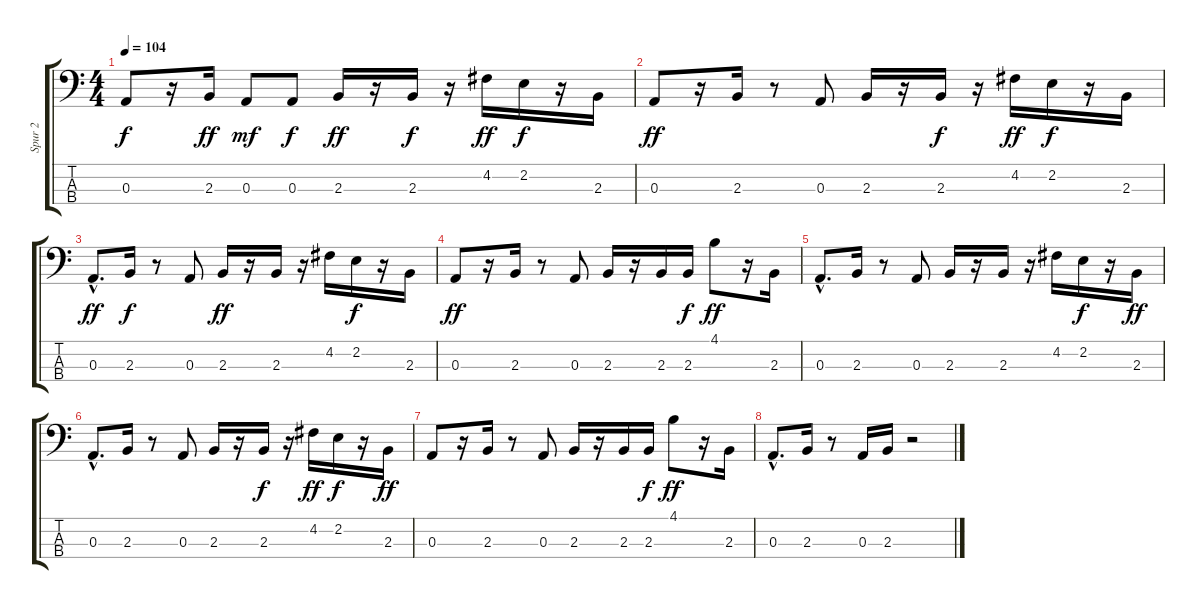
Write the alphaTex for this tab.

\track ("Spur 2" "Spur 2") {instrument fretlessbass}
\staff {score tabs}
\tuning (G2 D2 A1 E1) {hide}
\ts (4 4)
\tempo 104
\clef f4
\ks c
0.3.8{dy f} r.16 2.3.16{dy ff} 0.3.8{dy mf} 0.3.8{dy f} 2.3.16{dy ff} r.16 2.3.16{dy f} r.16 4.2.16{dy ff} 2.2.16{dy f} r.16 2.3.16 |
0.3.8{dy ff} r.16 2.3.16 r.8 0.3.8 2.3.16 r.16 2.3.16{dy f} r.16 4.2.16{dy ff} 2.2.16{dy f} r.16 2.3.16 |
0.3{hac}.8{d dy ff} 2.3.16{dy f} r.8 0.3.8 2.3.16{dy ff} r.16 2.3.16 r.16 4.2.16 2.2.16{dy f} r.16 2.3.16 |
0.3.8{dy ff} r.16 2.3.16 r.8 0.3.8 2.3.16 r.16 2.3.16 2.3.16{dy f} 4.1.8{dy ff} r.16 2.3.16 |
0.3{hac}.8{d} 2.3.16 r.8 0.3.8 2.3.16 r.16 2.3.16 r.16 4.2.16 2.2.16{dy f} r.16 2.3.16{dy ff} |
0.3{hac}.8{d} 2.3.16 r.8 0.3.8 2.3.16 r.16 2.3.16{dy f} r.16 4.2.16{dy ff} 2.2.16{dy f} r.16 2.3.16{dy ff} |
0.3.8 r.16 2.3.16 r.8 0.3.8 2.3.16 r.16 2.3.16 2.3.16{dy f} 4.1.8{dy ff} r.16 2.3.16 |
0.3{hac}.8{d} 2.3.16 r.8 0.3.16 2.3.16 r.2
